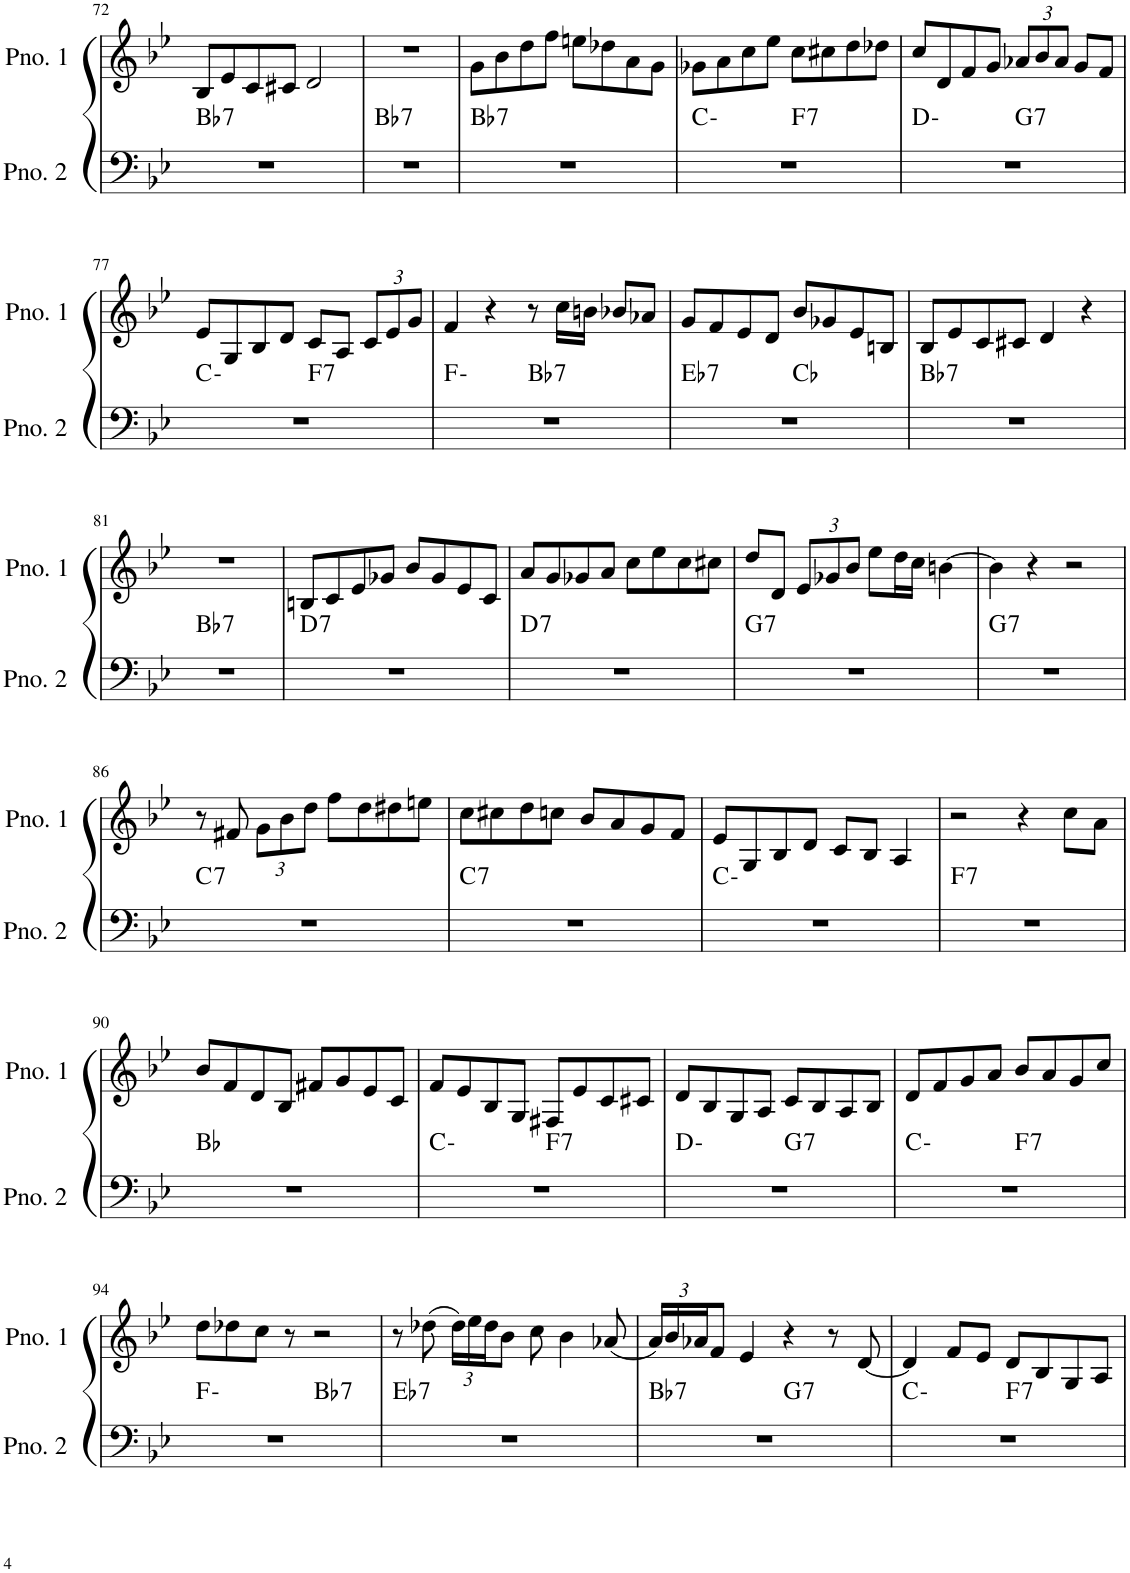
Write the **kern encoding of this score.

**kern	**harte	**kern
*part2	*part2	*part1
*staff2	*	*staff1
*I"ピアノ 2	*	*I"ピアノ 1
!!LO:PB:g=z
*clefF4	*	*clefG2
*k[b-e-]	*	*k[b-e-]
*M4/4	*	*M4/4
=72	=72	=72
!	!LO:H:kt=7	!
1r	Bb:7	8B-/L
.	.	8e-/
.	.	8c/
.	.	8c#X/J
.	.	2d/
=73	=73	=73
!	!LO:H:kt=7	!
1r	Bb:7	1r
=74	=74	=74
!	!LO:H:kt=7	!
1r	Bb:7	8g\L
.	.	8b-\
.	.	8dd\
.	.	8ff\J
.	.	8een\L
.	.	8dd-X\
.	.	8a\
.	.	8g\J
=75	=75	=75
*^	*	*
1r	2ryy	C:min	8g-X\L
.	.	.	8a\
.	.	.	8cc\
.	.	.	8ee-\J
!	!	!LO:H:kt=7	!
.	2ryy	F:7	8cc\L
.	.	.	8cc#X\
.	.	.	8dd\
.	.	.	8dd-X\J
=76	=76	=76	=76
1r	2ryy	D:min	8cc/L
.	.	.	8d/
.	.	.	8f/
.	.	.	8g/J
*	*	*	*Xbrackettup
!	!	!LO:H:kt=7	!
.	2ryy	G:7	12a-X/L
.	.	.	12b-/
.	.	.	12a-/J
.	.	.	8g/L
.	.	.	8f/J
!!LO:LB:g=z
=77	=77	=77	=77
1r	2ryy	C:min	8e-/L
.	.	.	8G/
.	.	.	8B-/
.	.	.	8d/J
!	!	!LO:H:kt=7	!
.	2ryy	F:7	8c/L
.	.	.	8A/J
.	.	.	12c/L
.	.	.	12e-/
.	.	.	12g/J
=78	=78	=78	=78
1r	2ryy	F:min	4f/
.	.	.	4r
!	!	!LO:H:kt=7	!
.	2ryy	Bb:7	8r
.	.	.	16cc\LL
.	.	.	16bn\JJ
.	.	.	8b-X/L
.	.	.	8a-X/J
=79	=79	=79	=79
!	!	!LO:H:kt=7	!
1r	2ryy	Eb:7	8g/L
.	.	.	8f/
.	.	.	8e-/
.	.	.	8d/J
.	2ryy	Cb:maj	8b-/L
.	.	.	8g-X/
.	.	.	8e-/
.	.	.	8Bn/J
=80	=80	=80	=80
!	!	!LO:H:kt=7	!
*v	*v	*	*
1r	Bb:7	8B-/L
.	.	8e-/
.	.	8c/
.	.	8c#X/J
.	.	4d/
.	.	4r
!!LO:LB:g=z
=81	=81	=81
!	!LO:H:kt=7	!
1r	Bb:7	1r
=82	=82	=82
!	!LO:H:kt=7	!
1r	D:7	8Bn/L
.	.	8c/
.	.	8e-/
.	.	8g-X/J
.	.	8b-/L
.	.	8g-/
.	.	8e-/
.	.	8c/J
=83	=83	=83
!	!LO:H:kt=7	!
1r	D:7	8a/L
.	.	8g/
.	.	8g-X/
.	.	8a/J
.	.	8cc\L
.	.	8ee-\
.	.	8cc\
.	.	8cc#X\J
=84	=84	=84
!	!LO:H:kt=7	!
1r	G:7	8dd/L
.	.	8d/J
.	.	12e-/L
.	.	12g-X/
.	.	12b-/J
.	.	8ee-\L
.	.	16dd\L
.	.	16cc\JJ
.	.	[4bn\
=85	=85	=85
!	!LO:H:kt=7	!
1r	G:7	4b\]
.	.	4r
.	.	2r
!!LO:LB:g=z
=86	=86	=86
!	!LO:H:kt=7	!
1r	C:7	8r
.	.	8f#X/
.	.	12g\L
.	.	12b-\
.	.	12dd\J
.	.	8ff\L
.	.	8dd\
.	.	8dd#X\
.	.	8een\J
=87	=87	=87
!	!LO:H:kt=7	!
1r	C:7	8cc\L
.	.	8cc#X\
.	.	8dd\
.	.	8ccn\J
.	.	8b-/L
.	.	8a/
.	.	8g/
.	.	8f/J
=88	=88	=88
1r	C:min	8e-/L
.	.	8G/
.	.	8B-/
.	.	8d/J
.	.	8c/L
.	.	8B-/J
.	.	4A/
=89	=89	=89
!	!LO:H:kt=7	!
1r	F:7	2r
.	.	4r
.	.	8cc\L
.	.	8a\J
!!LO:LB:g=z
=90	=90	=90
1r	Bb:maj	8b-/L
.	.	8f/
.	.	8d/
.	.	8B-/J
.	.	8f#X/L
.	.	8g/
.	.	8e-/
.	.	8c/J
=91	=91	=91
*^	*	*
1r	2ryy	C:min	8f/L
.	.	.	8e-/
.	.	.	8B-/
.	.	.	8G/J
!	!	!LO:H:kt=7	!
.	2ryy	F:7	8F#X/L
.	.	.	8e-/
.	.	.	8c/
.	.	.	8c#X/J
=92	=92	=92	=92
1r	2ryy	D:min	8d/L
.	.	.	8B-/
.	.	.	8G/
.	.	.	8A/J
!	!	!LO:H:kt=7	!
.	2ryy	G:7	8c/L
.	.	.	8B-/
.	.	.	8A/
.	.	.	8B-/J
=93	=93	=93	=93
1r	2ryy	C:min	8d/L
.	.	.	8f/
.	.	.	8g/
.	.	.	8a/J
!	!	!LO:H:kt=7	!
.	2ryy	F:7	8b-/L
.	.	.	8a/
.	.	.	8g/
.	.	.	8cc/J
!!LO:LB:g=z
=94	=94	=94	=94
1r	2ryy	F:min	8dd\L
.	.	.	8dd-X\
.	.	.	8cc\J
.	.	.	8r
!	!	!LO:H:kt=7	!
.	2ryy	Bb:7	2r
=95	=95	=95	=95
!	!	!LO:H:kt=7	!
*v	*v	*	*
1r	Eb:7	8r
.	.	(8dd-X\
.	.	24dd-\LL)
.	.	24ee-\
.	.	24dd-\J
.	.	8b-\J
.	.	8cc\
.	.	4b-\
.	.	(8a-X/
=96	=96	=96
!	!LO:H:kt=7	!
*^	*	*
1r	2ryy	Bb:7	24a/LL)
.	.	.	24b-/
.	.	.	24a-X/J
.	.	.	8f/J
.	.	.	4e-/
!	!	!LO:H:kt=7	!
.	2ryy	G:7	4r
.	.	.	8r
.	.	.	[8d/
=97	=97	=97	=97
1r	2ryy	C:min	4d/]
.	.	.	8f/L
.	.	.	8e-/J
!	!	!LO:H:kt=7	!
.	2ryy	F:7	8d/L
.	.	.	8B-/
.	.	.	8G/
.	.	.	8A/J
*v	*v	*	*
=	=	=
*-	*-	*-
